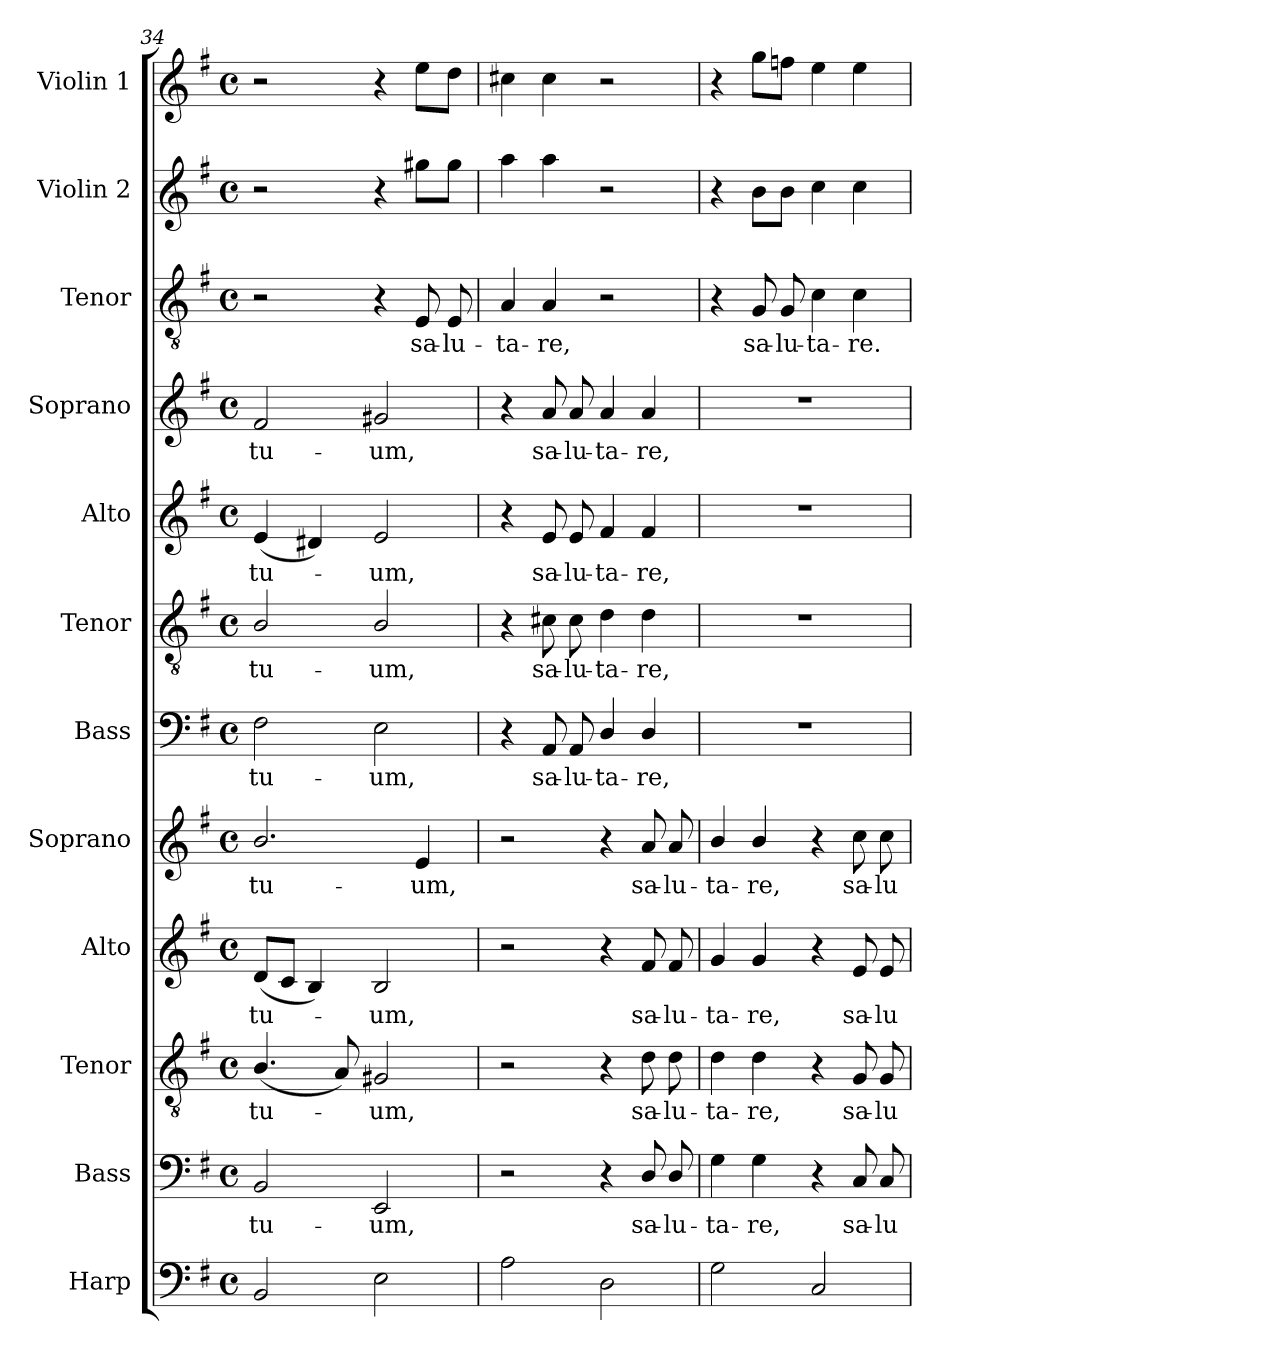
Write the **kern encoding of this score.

**kern	**kern	**text	**kern	**text	**kern	**text	**kern	**text	**kern	**text	**kern	**text	**kern	**text	**kern	**text	**kern	**text	**kern	**kern
*part12	*part11	*part11	*part10	*part10	*part9	*part9	*part8	*part8	*part7	*part7	*part6	*part6	*part5	*part5	*part4	*part4	*part3	*part3	*part2	*part1
*staff12	*staff11	*staff11	*staff10	*staff10	*staff9	*staff9	*staff8	*staff8	*staff7	*staff7	*staff6	*staff6	*staff5	*staff5	*staff4	*staff4	*staff3	*staff3	*staff2	*staff1
*I"Harp	*I"Bass	*	*I"Tenor	*	*I"Alto	*	*I"Soprano	*	*I"Bass	*	*I"Tenor	*	*I"Alto	*	*I"Soprano	*	*I"Tenor	*	*I"Violin 2	*I"Violin 1
*I'Hp.	*I'B.	*	*I'T.	*	*I'A.	*	*I'S.	*	*I'B.	*	*I'T.	*	*I'A.	*	*I'S.	*	*I'T.	*	*I'Vln. 2	*I'Vln. 1
*clefF4	*clefF4	*	*clefGv2	*	*clefG2	*	*clefG2	*	*clefF4	*	*clefGv2	*	*clefG2	*	*clefG2	*	*clefGv2	*	*clefG2	*clefG2
*	*	*	*ITrd7c12	*	*	*	*	*	*	*	*ITrd7c12	*	*	*	*	*	*ITrd7c12	*	*	*
*k[f#]	*k[f#]	*	*k[f#]	*	*k[f#]	*	*k[f#]	*	*k[f#]	*	*k[f#]	*	*k[f#]	*	*k[f#]	*	*k[f#]	*	*k[f#]	*k[f#]
*G:	*G:	*	*G:	*	*G:	*	*G:	*	*G:	*	*G:	*	*G:	*	*G:	*	*G:	*	*G:	*G:
*M4/4	*M4/4	*	*M4/4	*	*M4/4	*	*M4/4	*	*M4/4	*	*M4/4	*	*M4/4	*	*M4/4	*	*M4/4	*	*M4/4	*M4/4
*met(c)	*met(c)	*	*met(c)	*	*met(c)	*	*met(c)	*	*met(c)	*	*met(c)	*	*met(c)	*	*met(c)	*	*met(c)	*	*met(c)	*met(c)
=34	=34	=34	=34	=34	=34	=34	=34	=34	=34	=34	=34	=34	=34	=34	=34	=34	=34	=34	=34	=34
!	!	!LO:LY:b:color=#000000	!	!	!	!	!	!	!	!	!	!	!	!	!	!	!	!	!	!
!	!	!	!	!LO:LY:b:color=#000000	!	!	!	!	!	!	!	!	!	!	!	!	!	!	!	!
!	!	!	!	!	!	!LO:LY:b:color=#000000	!	!	!	!	!	!	!	!	!	!	!	!	!	!
!	!	!	!	!	!	!	!	!LO:LY:b:color=#000000	!	!	!	!	!	!	!	!	!	!	!	!
!	!	!	!	!	!	!	!	!	!	!LO:LY:b:color=#000000	!	!	!	!	!	!	!	!	!	!
!	!	!	!	!	!	!	!	!	!	!	!	!LO:LY:b:color=#000000	!	!	!	!	!	!	!	!
!	!	!	!	!	!	!	!	!	!	!	!	!	!	!LO:LY:b:color=#000000	!	!	!	!	!	!
!	!	!	!	!	!	!	!	!	!	!	!	!	!	!	!	!LO:LY:b:color=#000000	!	!	!	!
2BBi/	2BBi/	tu-	(4.BBi/	tu-	(8di/L	tu-	2.bi/	tu-	2F#i\	tu-	2BBi/	tu-	(4ei/	tu-	2f#i/	tu-	2r	.	2r	2r
.	.	.	.	.	8ci/J	.	.	.	.	.	.	.	.	.	.	.	.	.	.	.
.	.	.	.	.	4Bi/)	.	.	.	.	.	.	.	4d#Xi/)	.	.	.	.	.	.	.
.	.	.	8AAi/)	.	.	.	.	.	.	.	.	.	.	.	.	.	.	.	.	.
!	!	!LO:LY:b:color=#000000	!	!	!	!	!	!	!	!	!	!	!	!	!	!	!	!	!	!
!	!	!	!	!LO:LY:b:color=#000000	!	!	!	!	!	!	!	!	!	!	!	!	!	!	!	!
!	!	!	!	!	!	!LO:LY:b:color=#000000	!	!	!	!	!	!	!	!	!	!	!	!	!	!
!	!	!	!	!	!	!	!	!	!	!LO:LY:b:color=#000000	!	!	!	!	!	!	!	!	!	!
!	!	!	!	!	!	!	!	!	!	!	!	!LO:LY:b:color=#000000	!	!	!	!	!	!	!	!
!	!	!	!	!	!	!	!	!	!	!	!	!	!	!LO:LY:b:color=#000000	!	!	!	!	!	!
!	!	!	!	!	!	!	!	!	!	!	!	!	!	!	!	!LO:LY:b:color=#000000	!	!	!	!
2Ei\	2EEi/	-um,	2GG#Xi/	-um,	2Bi/	-um,	.	.	2Ei\	-um,	2BBi/	-um,	2ei/	-um,	2g#Xi/	-um,	4r	.	4r	4r
!	!	!	!	!	!	!	!	!LO:LY:b:color=#000000	!	!	!	!	!	!	!	!	!	!	!	!
!	!	!	!	!	!	!	!	!	!	!	!	!	!	!	!	!	!	!LO:LY:b:color=#000000	!	!
.	.	.	.	.	.	.	4ei/	-um,	.	.	.	.	.	.	.	.	8EEi/	sa-	8gg#Xi\L	8eei\L
!	!	!	!	!	!	!	!	!	!	!	!	!	!	!	!	!	!	!LO:LY:b:color=#000000	!	!
.	.	.	.	.	.	.	.	.	.	.	.	.	.	.	.	.	8EEi/	-lu-	8gg#i\J	8ddi\J
!!LO:PB:g=z
=35	=35	=35	=35	=35	=35	=35	=35	=35	=35	=35	=35	=35	=35	=35	=35	=35	=35	=35	=35	=35
!	!	!	!	!	!	!	!	!	!	!	!	!	!	!	!	!	!	!LO:LY:b:color=#000000	!	!
2Ai\	2r	.	2r	.	2r	.	2r	.	4r	.	4r	.	4r	.	4r	.	4AAi/	-ta-	4aai\	4cc#Xi\
!	!	!	!	!	!	!	!	!	!	!LO:LY:b:color=#000000	!	!	!	!	!	!	!	!	!	!
!	!	!	!	!	!	!	!	!	!	!	!	!LO:LY:b:color=#000000	!	!	!	!	!	!	!	!
!	!	!	!	!	!	!	!	!	!	!	!	!	!	!LO:LY:b:color=#000000	!	!	!	!	!	!
!	!	!	!	!	!	!	!	!	!	!	!	!	!	!	!	!LO:LY:b:color=#000000	!	!	!	!
!	!	!	!	!	!	!	!	!	!	!	!	!	!	!	!	!	!	!LO:LY:b:color=#000000	!	!
.	.	.	.	.	.	.	.	.	8AAi/	sa-	8C#Xi\	sa-	8ei/	sa-	8ai/	sa-	4AAi/	-re,	4aai\	4cc#i\
!	!	!	!	!	!	!	!	!	!	!LO:LY:b:color=#000000	!	!	!	!	!	!	!	!	!	!
!	!	!	!	!	!	!	!	!	!	!	!	!LO:LY:b:color=#000000	!	!	!	!	!	!	!	!
!	!	!	!	!	!	!	!	!	!	!	!	!	!	!LO:LY:b:color=#000000	!	!	!	!	!	!
!	!	!	!	!	!	!	!	!	!	!	!	!	!	!	!	!LO:LY:b:color=#000000	!	!	!	!
.	.	.	.	.	.	.	.	.	8AAi/	-lu-	8C#i\	-lu-	8ei/	-lu-	8ai/	-lu-	.	.	.	.
!	!	!	!	!	!	!	!	!	!	!LO:LY:b:color=#000000	!	!	!	!	!	!	!	!	!	!
!	!	!	!	!	!	!	!	!	!	!	!	!LO:LY:b:color=#000000	!	!	!	!	!	!	!	!
!	!	!	!	!	!	!	!	!	!	!	!	!	!	!LO:LY:b:color=#000000	!	!	!	!	!	!
!	!	!	!	!	!	!	!	!	!	!	!	!	!	!	!	!LO:LY:b:color=#000000	!	!	!	!
2Di\	4r	.	4r	.	4r	.	4r	.	4Di/	-ta-	4Di\	-ta-	4f#i/	-ta-	4ai/	-ta-	2r	.	2r	2r
!	!	!LO:LY:b:color=#000000	!	!	!	!	!	!	!	!	!	!	!	!	!	!	!	!	!	!
!	!	!	!	!LO:LY:b:color=#000000	!	!	!	!	!	!	!	!	!	!	!	!	!	!	!	!
!	!	!	!	!	!	!LO:LY:b:color=#000000	!	!	!	!	!	!	!	!	!	!	!	!	!	!
!	!	!	!	!	!	!	!	!LO:LY:b:color=#000000	!	!	!	!	!	!	!	!	!	!	!	!
!	!	!	!	!	!	!	!	!	!	!LO:LY:b:color=#000000	!	!	!	!	!	!	!	!	!	!
!	!	!	!	!	!	!	!	!	!	!	!	!LO:LY:b:color=#000000	!	!	!	!	!	!	!	!
!	!	!	!	!	!	!	!	!	!	!	!	!	!	!LO:LY:b:color=#000000	!	!	!	!	!	!
!	!	!	!	!	!	!	!	!	!	!	!	!	!	!	!	!LO:LY:b:color=#000000	!	!	!	!
.	8Di/	sa-	8Di\	sa-	8f#i/	sa-	8ai/	sa-	4Di/	-re,	4Di\	-re,	4f#i/	-re,	4ai/	-re,	.	.	.	.
!	!	!LO:LY:b:color=#000000	!	!	!	!	!	!	!	!	!	!	!	!	!	!	!	!	!	!
!	!	!	!	!LO:LY:b:color=#000000	!	!	!	!	!	!	!	!	!	!	!	!	!	!	!	!
!	!	!	!	!	!	!LO:LY:b:color=#000000	!	!	!	!	!	!	!	!	!	!	!	!	!	!
!	!	!	!	!	!	!	!	!LO:LY:b:color=#000000	!	!	!	!	!	!	!	!	!	!	!	!
.	8Di/	-lu-	8Di\	-lu-	8f#i/	-lu-	8ai/	-lu-	.	.	.	.	.	.	.	.	.	.	.	.
=36	=36	=36	=36	=36	=36	=36	=36	=36	=36	=36	=36	=36	=36	=36	=36	=36	=36	=36	=36	=36
!	!	!LO:LY:b:color=#000000	!	!	!	!	!	!	!	!	!	!	!	!	!	!	!	!	!	!
!	!	!	!	!LO:LY:b:color=#000000	!	!	!	!	!	!	!	!	!	!	!	!	!	!	!	!
!	!	!	!	!	!	!LO:LY:b:color=#000000	!	!	!	!	!	!	!	!	!	!	!	!	!	!
!	!	!	!	!	!	!	!	!LO:LY:b:color=#000000	!	!	!	!	!	!	!	!	!	!	!	!
2Gi\	4Gi\	-ta-	4Di\	-ta-	4gi/	-ta-	4bi/	-ta-	1r	.	1r	.	1r	.	1r	.	4r	.	4r	4r
!	!	!LO:LY:b:color=#000000	!	!	!	!	!	!	!	!	!	!	!	!	!	!	!	!	!	!
!	!	!	!	!LO:LY:b:color=#000000	!	!	!	!	!	!	!	!	!	!	!	!	!	!	!	!
!	!	!	!	!	!	!LO:LY:b:color=#000000	!	!	!	!	!	!	!	!	!	!	!	!	!	!
!	!	!	!	!	!	!	!	!LO:LY:b:color=#000000	!	!	!	!	!	!	!	!	!	!	!	!
!	!	!	!	!	!	!	!	!	!	!	!	!	!	!	!	!	!	!LO:LY:b:color=#000000	!	!
.	4Gi\	-re,	4Di\	-re,	4gi/	-re,	4bi/	-re,	.	.	.	.	.	.	.	.	8GGi/	sa-	8bi\L	8ggi\L
!	!	!	!	!	!	!	!	!	!	!	!	!	!	!	!	!	!	!LO:LY:b:color=#000000	!	!
.	.	.	.	.	.	.	.	.	.	.	.	.	.	.	.	.	8GGi/	-lu-	8bi\J	8ffni\J
!	!	!	!	!	!	!	!	!	!	!	!	!	!	!	!	!	!	!LO:LY:b:color=#000000	!	!
2Ci/	4r	.	4r	.	4r	.	4r	.	.	.	.	.	.	.	.	.	4Ci\	-ta-	4cci\	4eei\
!	!	!LO:LY:b:color=#000000	!	!	!	!	!	!	!	!	!	!	!	!	!	!	!	!	!	!
!	!	!	!	!LO:LY:b:color=#000000	!	!	!	!	!	!	!	!	!	!	!	!	!	!	!	!
!	!	!	!	!	!	!LO:LY:b:color=#000000	!	!	!	!	!	!	!	!	!	!	!	!	!	!
!	!	!	!	!	!	!	!	!LO:LY:b:color=#000000	!	!	!	!	!	!	!	!	!	!	!	!
!	!	!	!	!	!	!	!	!	!	!	!	!	!	!	!	!	!	!LO:LY:b:color=#000000	!	!
.	8Ci/	sa-	8GGi/	sa-	8ei/	sa-	8cci\	sa-	.	.	.	.	.	.	.	.	4Ci\	-re.	4cci\	4eei\
!	!	!LO:LY:b:color=#000000	!	!	!	!	!	!	!	!	!	!	!	!	!	!	!	!	!	!
!	!	!	!	!LO:LY:b:color=#000000	!	!	!	!	!	!	!	!	!	!	!	!	!	!	!	!
!	!	!	!	!	!	!LO:LY:b:color=#000000	!	!	!	!	!	!	!	!	!	!	!	!	!	!
!	!	!	!	!	!	!	!	!LO:LY:b:color=#000000	!	!	!	!	!	!	!	!	!	!	!	!
.	8Ci/	-lu-	8GGi/	-lu-	8ei/	-lu-	8cci\	-lu-	.	.	.	.	.	.	.	.	.	.	.	.
=	=	=	=	=	=	=	=	=	=	=	=	=	=	=	=	=	=	=	=	=
*-	*-	*-	*-	*-	*-	*-	*-	*-	*-	*-	*-	*-	*-	*-	*-	*-	*-	*-	*-	*-
